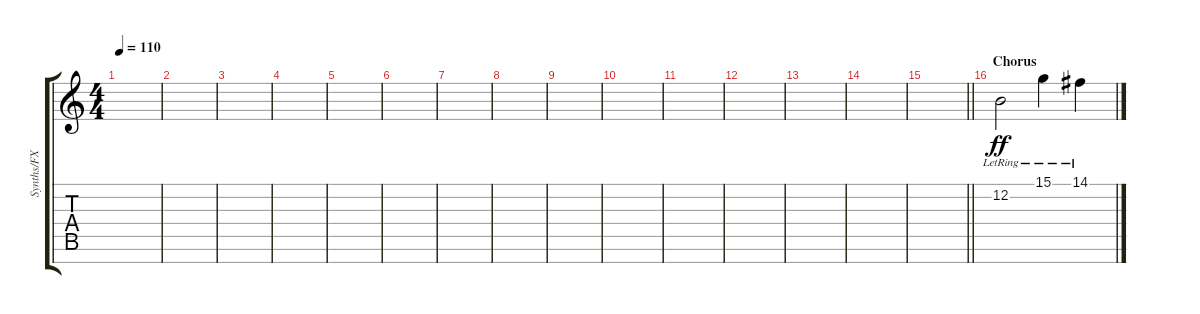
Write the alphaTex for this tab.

\track ("Synths/FX" "Synths/FX") {instrument acousticgrandpiano}
\staff {score tabs}
\tuning (E4 B3 G3 D3 A2 E2 B1) {hide}
\ts (4 4)
\tempo 110
\clef g2
\ks c
|
|
|
|
|
|
|
|
|
|
|
|
|
|
\barLineRight lightlight
|
\section ("" "Chorus")
12.2{lr}.2{dy ff instrument acousticgrandpiano} 15.1{lr}.4 14.1{lr}.4
